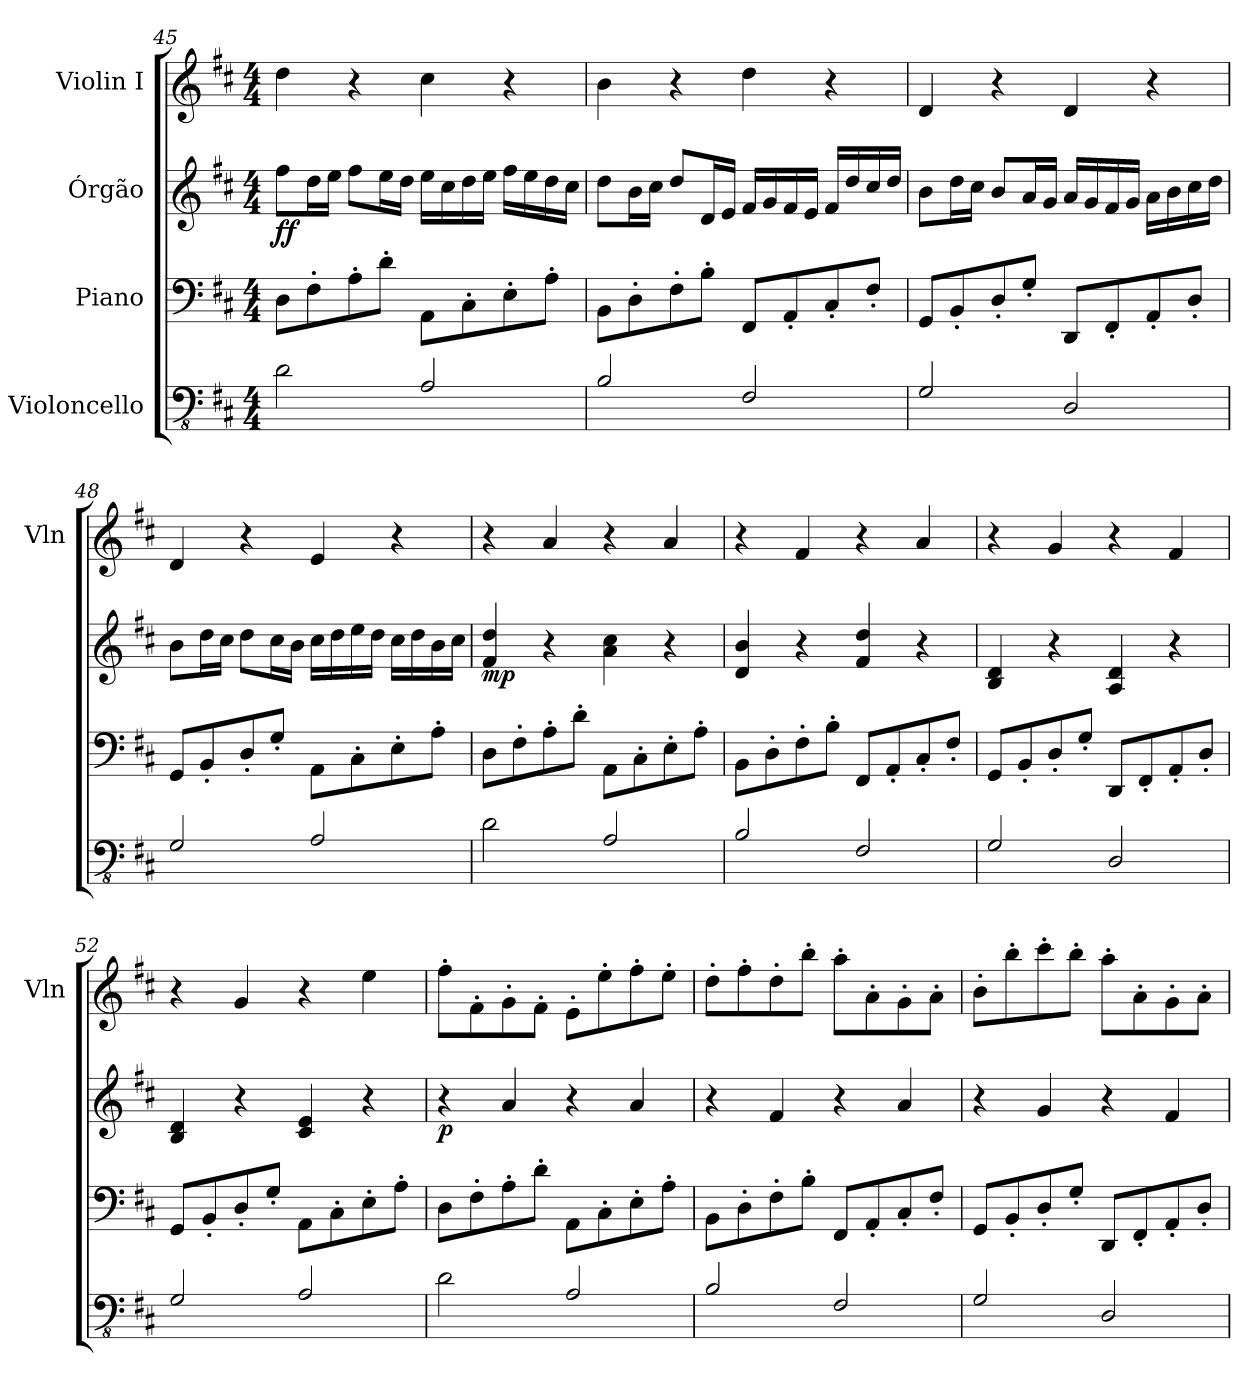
**kern	**kern	**kern	**dynam	**kern
*part4	*part3	*part2	*part2	*part1
*staff4	*staff3	*staff2	*staff2	*staff1
*I"Violoncello	*I"Piano	*I"Órgão	*	*I"Violin I
*	*	*	*	*I'Vln
!!LO:LB:g=z
*clefFv4	*clefF4	*clefG2	*	*clefG2
*ITrd7c12	*	*	*	*
*k[f#c#]	*k[f#c#]	*k[f#c#]	*	*k[f#c#]
*M4/4	*M4/4	*M4/4	*	*M4/4
=45	=45	=45	=45	=45
!	!	!	!LO:DY:b	!
!	!	!	!LO:DY:n=1:b	!
2DD\	8D\L	8ff#\L	f f	4dd\
.	8F#'\	16dd\L	.	.
.	.	16ee\JJ	.	.
.	8A'\	8ff#\L	.	4r
.	8d'\J	16ee\L	.	.
.	.	16dd\JJ	.	.
2AAA/	8AA\L	16ee\LL	.	4cc#\
.	.	16cc#\	.	.
.	8C#'\	16dd\	.	.
.	.	16ee\JJ	.	.
.	8E'\	16ff#\LL	.	4r
.	.	16ee\	.	.
.	8A'\J	16dd\	.	.
.	.	16cc#\JJ	.	.
=46	=46	=46	=46	=46
2BBB/	8BB\L	8dd\L	.	4b\
.	8D'\	16b\L	.	.
.	.	16cc#\JJ	.	.
.	8F#'\	8dd/L	.	4r
.	8B'\J	16d/L	.	.
.	.	16e/JJ	.	.
2FFF#/	8FF#/L	16f#/LL	.	4dd\
.	.	16g/	.	.
.	8AA'/	16f#/	.	.
.	.	16e/JJ	.	.
.	8C#'/	16f#/LL	.	4r
.	.	16dd/	.	.
.	8F#'/J	16cc#/	.	.
.	.	16dd/JJ	.	.
=47	=47	=47	=47	=47
2GGG/	8GG/L	8b\L	.	4d/
.	8BB'/	16dd\L	.	.
.	.	16cc#\JJ	.	.
.	8D'/	8b/L	.	4r
.	8G'/J	16a/L	.	.
.	.	16g/JJ	.	.
2DDD/	8DD/L	16a/LL	.	4d/
.	.	16g/	.	.
.	8FF#'/	16f#/	.	.
.	.	16g/JJ	.	.
.	8AA'/	16a\LL	.	4r
.	.	16b\	.	.
.	8D'/J	16cc#\	.	.
.	.	16dd\JJ	.	.
!!LO:LB:g=z
=48	=48	=48	=48	=48
2GGG/	8GG/L	8b\L	.	4d/
.	8BB'/	16dd\L	.	.
.	.	16cc#\JJ	.	.
.	8D'/	8dd\L	.	4r
.	8G'/J	16cc#\L	.	.
.	.	16b\JJ	.	.
2AAA/	8AA\L	16cc#\LL	.	4e/
.	.	16dd\	.	.
.	8C#'\	16ee\	.	.
.	.	16dd\JJ	.	.
.	8E'\	16cc#\LL	.	4r
.	.	16dd\	.	.
.	8A'\J	16b\	.	.
.	.	16cc#\JJ	.	.
=49	=49	=49	=49	=49
!	!	!	!LO:DY:b	!
2DD\	8D\L	4f#/ 4dd/	mp	4r
.	8F#'\	.	.	.
.	8A'\	4r	.	4a/
.	8d'\J	.	.	.
2AAA/	8AA\L	4a\ 4cc#\	.	4r
.	8C#'\	.	.	.
.	8E'\	4r	.	4a/
.	8A'\J	.	.	.
=50	=50	=50	=50	=50
2BBB/	8BB\L	4d/ 4b/	.	4r
.	8D'\	.	.	.
.	8F#'\	4r	.	4f#/
.	8B'\J	.	.	.
2FFF#/	8FF#/L	4f#/ 4dd/	.	4r
.	8AA'/	.	.	.
.	8C#'/	4r	.	4a/
.	8F#'/J	.	.	.
=51	=51	=51	=51	=51
2GGG/	8GG/L	4B/ 4d/	.	4r
.	8BB'/	.	.	.
.	8D'/	4r	.	4g/
.	8G'/J	.	.	.
2DDD/	8DD/L	4A/ 4d/	.	4r
.	8FF#'/	.	.	.
.	8AA'/	4r	.	4f#/
.	8D'/J	.	.	.
!!LO:PB:g=z
=52	=52	=52	=52	=52
2GGG/	8GG/L	4B/ 4d/	.	4r
.	8BB'/	.	.	.
.	8D'/	4r	.	4g/
.	8G'/J	.	.	.
2AAA/	8AA\L	4c#/ 4e/	.	4r
.	8C#'\	.	.	.
.	8E'\	4r	.	4ee\
.	8A'\J	.	.	.
=53	=53	=53	=53	=53
!	!	!	!LO:DY:b	!
2DD\	8D\L	4r	p	8ff#'\L
.	8F#'\	.	.	8f#'\
.	8A'\	4a/	.	8g'\
.	8d'\J	.	.	8f#'\J
2AAA/	8AA\L	4r	.	8e'\L
.	8C#'\	.	.	8ee'\
.	8E'\	4a/	.	8ff#'\
.	8A'\J	.	.	8ee'\J
=54	=54	=54	=54	=54
2BBB/	8BB\L	4r	.	8dd'\L
.	8D'\	.	.	8ff#'\
.	8F#'\	4f#/	.	8dd'\
.	8B'\J	.	.	8bb'\J
2FFF#/	8FF#/L	4r	.	8aa'\L
.	8AA'/	.	.	8a'\
.	8C#'/	4a/	.	8g'\
.	8F#'/J	.	.	8a'\J
=55	=55	=55	=55	=55
2GGG/	8GG/L	4r	.	8b'\L
.	8BB'/	.	.	8bb'\
.	8D'/	4g/	.	8ccc#'\
.	8G'/J	.	.	8bb'\J
2DDD/	8DD/L	4r	.	8aa'\L
.	8FF#'/	.	.	8a'\
.	8AA'/	4f#/	.	8g'\
.	8D'/J	.	.	8a'\J
=	=	=	=	=
*-	*-	*-	*-	*-
